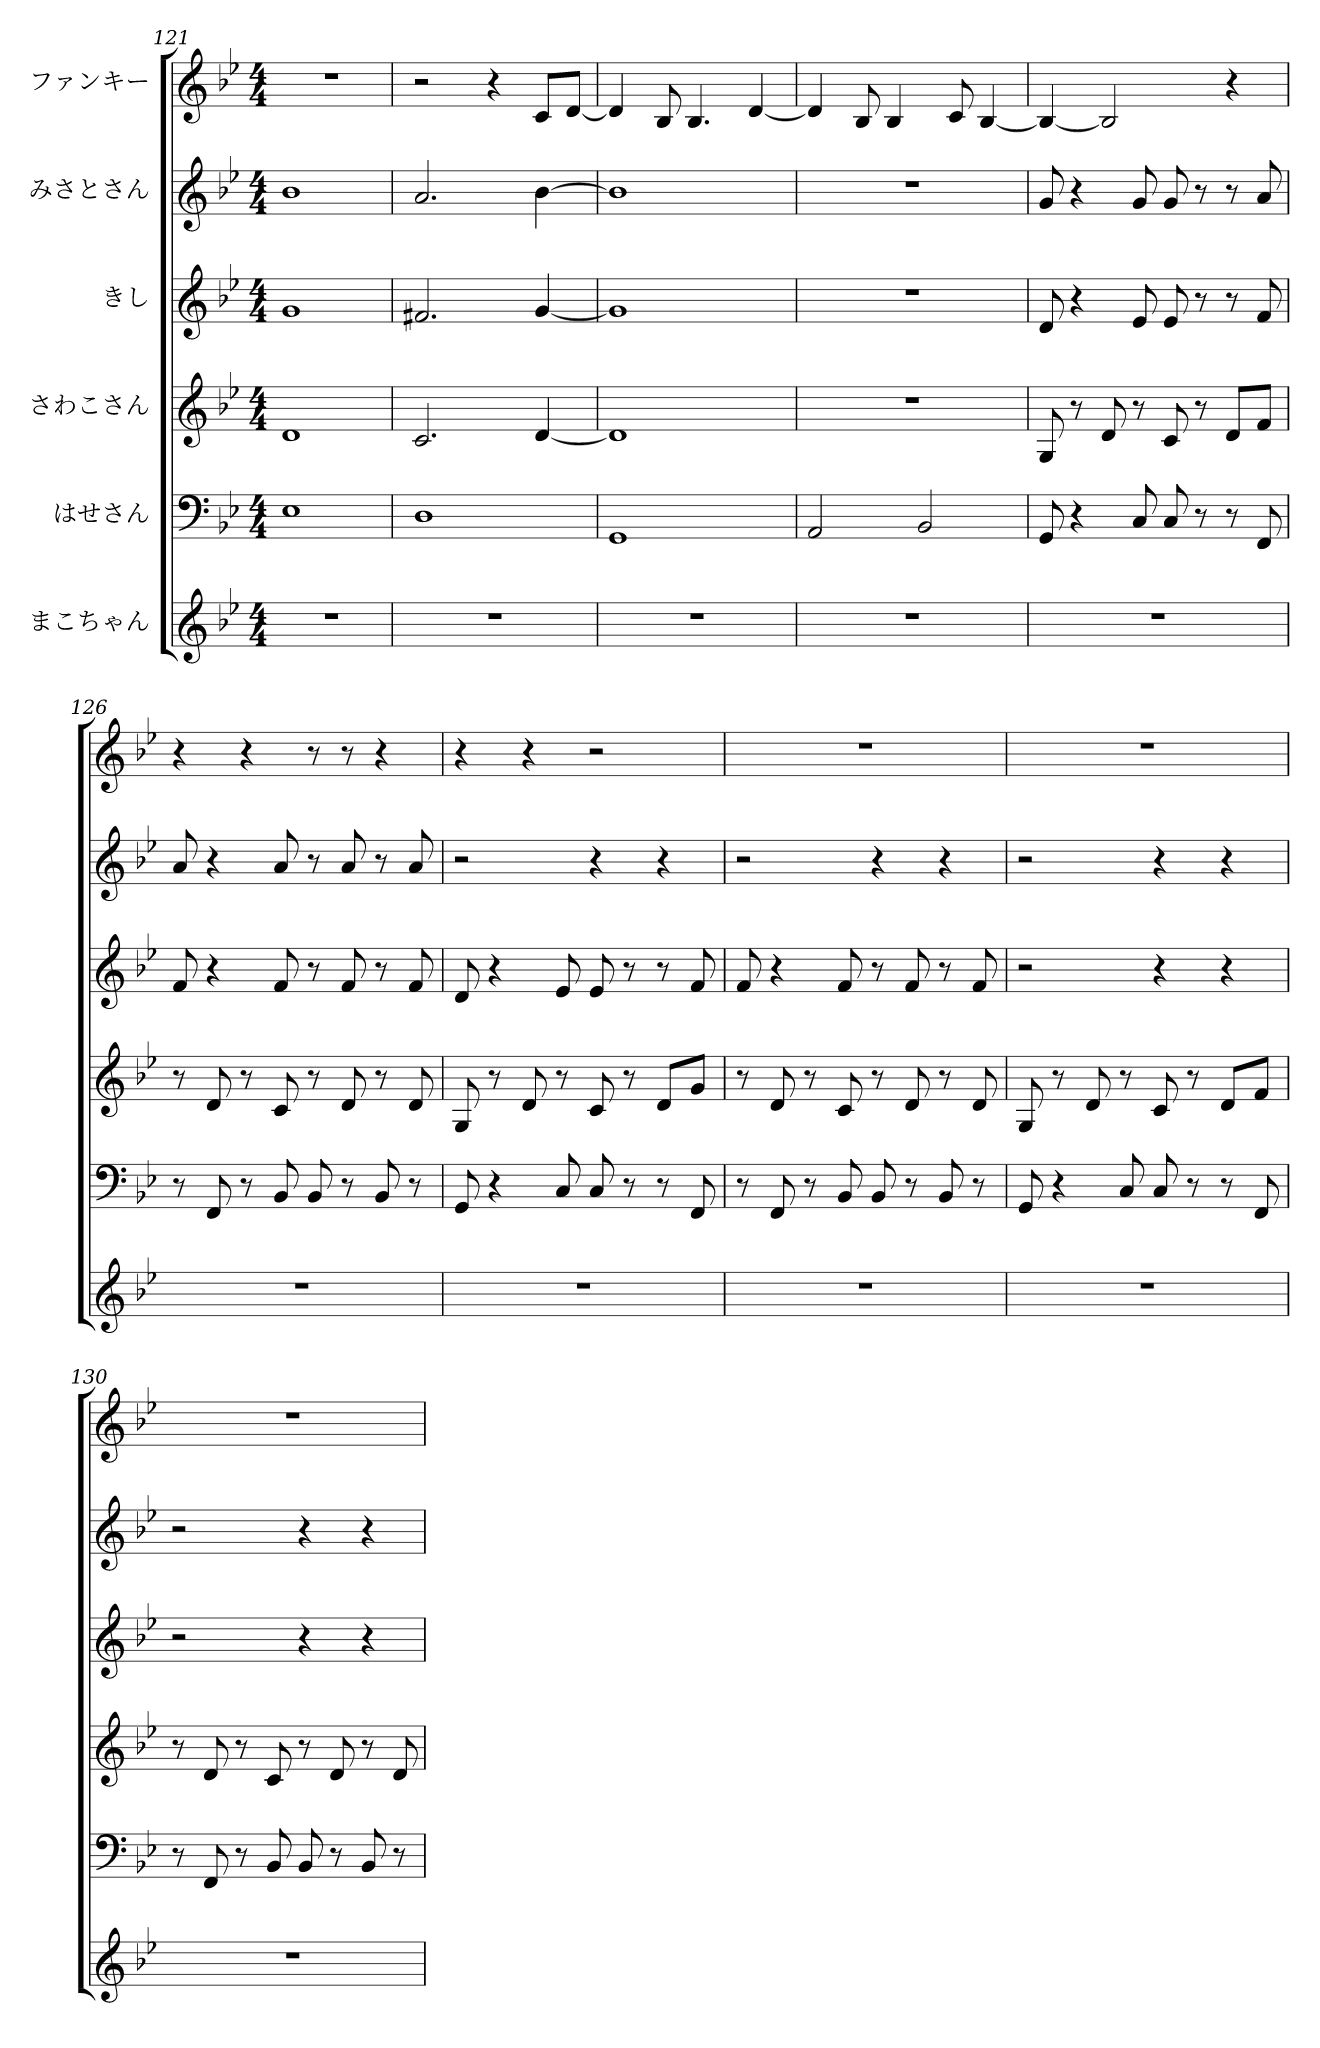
**kern	**kern	**kern	**kern	**kern	**kern
*part6	*part5	*part4	*part3	*part2	*part1
*staff6	*staff5	*staff4	*staff3	*staff2	*staff1
*I"まこちゃん	*I"はせさん	*I"さわこさん	*I"きし	*I"みさとさん	*I"ファンキー
*clefG2	*clefF4	*clefG2	*clefG2	*clefG2	*clefG2
*k[b-e-]	*k[b-e-]	*k[b-e-]	*k[b-e-]	*k[b-e-]	*k[b-e-]
*M4/4	*M4/4	*M4/4	*M4/4	*M4/4	*M4/4
=121	=121	=121	=121	=121	=121
1r	1E-	1d	1g	1b-	1r
=122	=122	=122	=122	=122	=122
1r	1D	2.c	2.f#X	2.a	2r
.	.	.	.	.	4r
.	.	[4d	[4g	[4b-	8cL
.	.	.	.	.	[8dJ
=123	=123	=123	=123	=123	=123
1r	1GG	1d]	1g]	1b-]	4d]
.	.	.	.	.	8B-
.	.	.	.	.	4.B-
.	.	.	.	.	[4d
=124	=124	=124	=124	=124	=124
1r	2AA	1r	1r	1r	4d]
.	.	.	.	.	8B-
.	.	.	.	.	4B-
.	2BB-	.	.	.	.
.	.	.	.	.	8c
.	.	.	.	.	[4B-
=125	=125	=125	=125	=125	=125
1r	8GG	8G	8d	8g	4B-_
.	4r	8r	4r	4r	.
.	.	8d	.	.	2B-]
.	8C	8r	8e-	8g	.
.	8C	8c	8e-	8g	.
.	8r	8r	8r	8r	.
.	8r	8dL	8r	8r	4r
.	8FF	8fJ	8f	8a	.
=126	=126	=126	=126	=126	=126
1r	8r	8r	8f	8a	4r
.	8FF	8d	4r	4r	.
.	8r	8r	.	.	4r
.	8BB-	8c	8f	8a	.
.	8BB-	8r	8r	8r	8r
.	8r	8d	8f	8a	8r
.	8BB-	8r	8r	8r	4r
.	8r	8d	8f	8a	.
=127	=127	=127	=127	=127	=127
1r	8GG	8G	8d	2r	4r
.	4r	8r	4r	.	.
.	.	8d	.	.	4r
.	8C	8r	8e-	.	.
.	8C	8c	8e-	4r	2r
.	8r	8r	8r	.	.
.	8r	8dL	8r	4r	.
.	8FF	8gJ	8f	.	.
=128	=128	=128	=128	=128	=128
1r	8r	8r	8f	2r	1r
.	8FF	8d	4r	.	.
.	8r	8r	.	.	.
.	8BB-	8c	8f	.	.
.	8BB-	8r	8r	4r	.
.	8r	8d	8f	.	.
.	8BB-	8r	8r	4r	.
.	8r	8d	8f	.	.
=129	=129	=129	=129	=129	=129
1r	8GG	8G	2r	2r	1r
.	4r	8r	.	.	.
.	.	8d	.	.	.
.	8C	8r	.	.	.
.	8C	8c	4r	4r	.
.	8r	8r	.	.	.
.	8r	8dL	4r	4r	.
.	8FF	8fJ	.	.	.
=130	=130	=130	=130	=130	=130
1r	8r	8r	2r	2r	1r
.	8FF	8d	.	.	.
.	8r	8r	.	.	.
.	8BB-	8c	.	.	.
.	8BB-	8r	4r	4r	.
.	8r	8d	.	.	.
.	8BB-	8r	4r	4r	.
.	8r	8d	.	.	.
=	=	=	=	=	=
*-	*-	*-	*-	*-	*-
